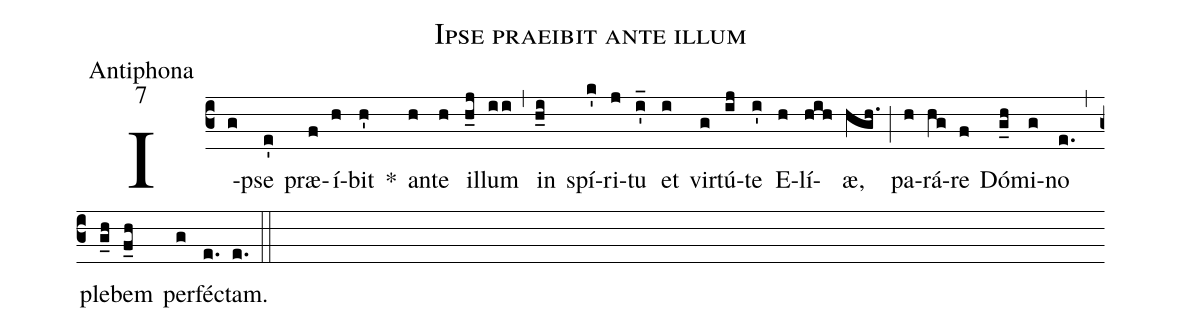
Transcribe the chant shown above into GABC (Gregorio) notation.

name:Ipse praeibit ante illum;
office-part:Antiphona;
mode:7;
%%
(c3) I(g)pse(e') præ(f)í(h)bit(h') *() an(h)te(h) il(h_j)lum(ii) (,) in(h_i) spí(k')ri(j)tu(i'_) et(i) vir(g)tú(ij)te(i') E(h)lí(hih)æ,(hgh.) (;) pa(h)rá(hg)re(f) Dó(g_h)mi(g)no(e.) (,) ple(g_h)bem(f_h) per(g)fé(e.)ctam.(e.) (::)
